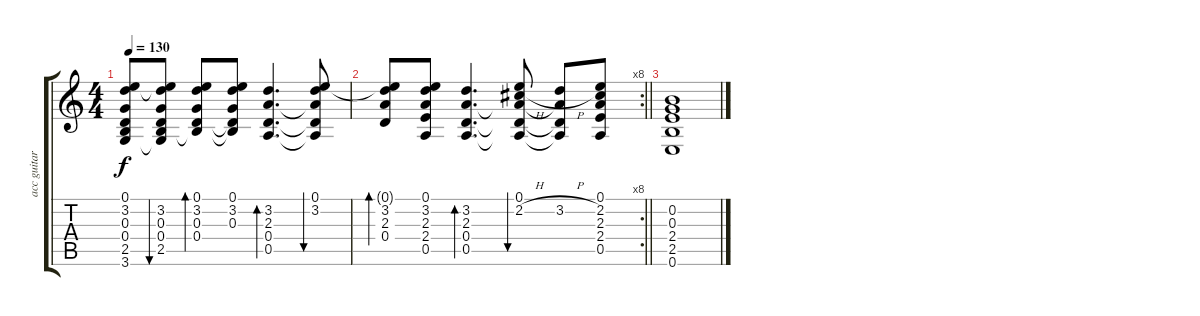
\track ("acc guitar" "acc guitar") {instrument acousticguitarnylon}
\staff {score tabs}
\tuning (E4 B3 G3 D3 A2 E2) {hide}
\ts (4 4)
\tempo 130
\clef g2
\ks c
(0.1{t} 3.2{t} 0.3{t} 0.4{t} 2.5{t} 3.6{t}).8{dy f} (0.1{t} 3.2 0.3 0.4 2.5 3.6{t}).8{bu 120} (0.1 3.2 0.3 0.4 2.5{t}).8{bd 120} (0.1 3.2 0.3 0.4{t} 2.5{t}).8 (3.2 2.3 0.4 0.5).4{d bd 120} (0.1 3.2 2.3{t} 0.4{t} 0.5{t}).8{bu 120} |
\rc 8
\barLineRight lightlight
(0.1{t} 3.2 2.3 0.4).8{bd 120} (0.1 3.2 2.3 2.4 0.5).8 (3.2 2.3 0.4 0.5).4{d bd 120} (0.1 2.2{h} 2.3{t} 0.4{t} 0.5{t}).8{bu 120} (3.2{h} 2.3{t} 0.4{t} 0.5{t}).8 (0.1 2.2 2.3 2.4 0.5).8 |
(0.2 0.3 2.4 2.5 0.6).1
